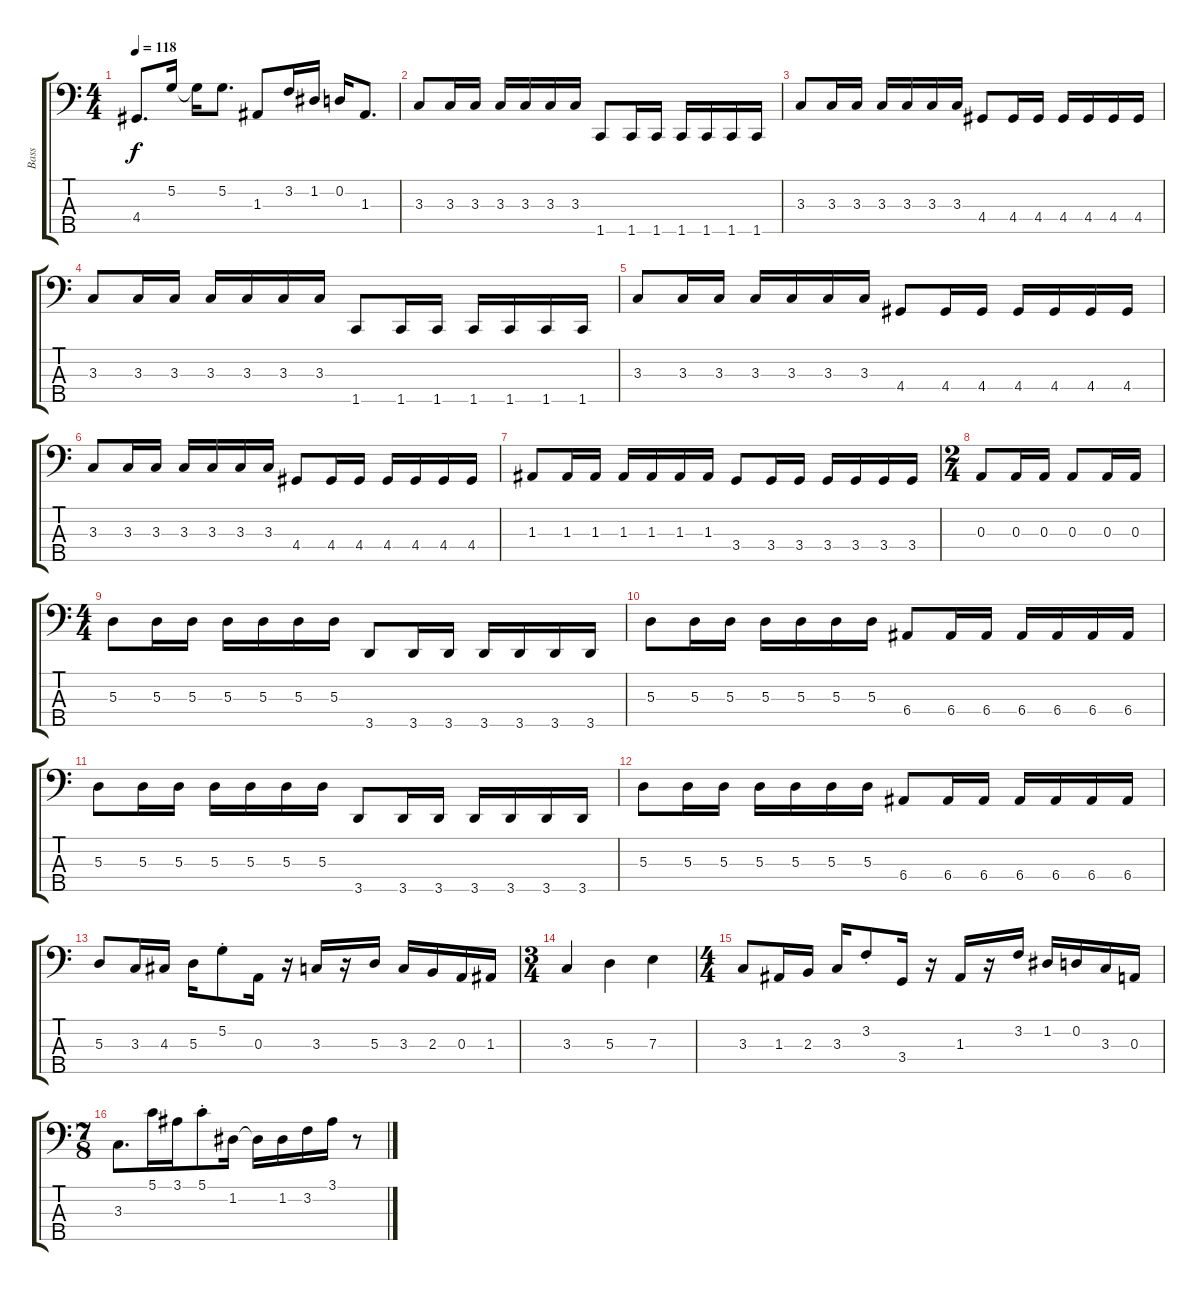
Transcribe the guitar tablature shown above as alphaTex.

\track ("Bass" "Bass") {instrument electricbassfinger}
\staff {score tabs}
\tuning (G2 D2 A1 E1 B0) {hide}
\ts (4 4)
\tempo 118
\clef f4
\ks c
4.4.8{d dy f} 5.2.16 5.2{t}.16 5.2.8{d} 1.3.8 3.2.16 1.2.16 0.2.16 1.3.8{d} |
3.3.8 3.3.16 3.3.16 3.3.16 3.3.16 3.3.16 3.3.16 1.5.8 1.5.16 1.5.16 1.5.16 1.5.16 1.5.16 1.5.16 |
3.3.8 3.3.16 3.3.16 3.3.16 3.3.16 3.3.16 3.3.16 4.4.8 4.4.16 4.4.16 4.4.16 4.4.16 4.4.16 4.4.16 |
3.3.8 3.3.16 3.3.16 3.3.16 3.3.16 3.3.16 3.3.16 1.5.8 1.5.16 1.5.16 1.5.16 1.5.16 1.5.16 1.5.16 |
3.3.8 3.3.16 3.3.16 3.3.16 3.3.16 3.3.16 3.3.16 4.4.8 4.4.16 4.4.16 4.4.16 4.4.16 4.4.16 4.4.16 |
3.3.8 3.3.16 3.3.16 3.3.16 3.3.16 3.3.16 3.3.16 4.4.8 4.4.16 4.4.16 4.4.16 4.4.16 4.4.16 4.4.16 |
1.3.8 1.3.16 1.3.16 1.3.16 1.3.16 1.3.16 1.3.16 3.4.8 3.4.16 3.4.16 3.4.16 3.4.16 3.4.16 3.4.16 |
\ts (2 4)
0.3.8 0.3.16 0.3.16 0.3.8 0.3.16 0.3.16 |
\ts (4 4)
5.3.8 5.3.16 5.3.16 5.3.16 5.3.16 5.3.16 5.3.16 3.5.8 3.5.16 3.5.16 3.5.16 3.5.16 3.5.16 3.5.16 |
5.3.8 5.3.16 5.3.16 5.3.16 5.3.16 5.3.16 5.3.16 6.4.8 6.4.16 6.4.16 6.4.16 6.4.16 6.4.16 6.4.16 |
5.3.8 5.3.16 5.3.16 5.3.16 5.3.16 5.3.16 5.3.16 3.5.8 3.5.16 3.5.16 3.5.16 3.5.16 3.5.16 3.5.16 |
5.3.8 5.3.16 5.3.16 5.3.16 5.3.16 5.3.16 5.3.16 6.4.8 6.4.16 6.4.16 6.4.16 6.4.16 6.4.16 6.4.16 |
5.3.8 3.3.16 4.3.16 5.3.16 5.2{st}.8 0.3.16 r.16 3.3.16 r.16 5.3.16 3.3.16 2.3.16 0.3.16 1.3.16 |
\ts (3 4)
3.3.4 5.3.4 7.3.4 |
\ts (4 4)
3.3.8 1.3.16 2.3.16 3.3.16 3.2{st}.8 3.4.16 r.16 1.3.16 r.16 3.2.16 1.2.16 0.2.16 3.3.16 0.3.16 |
\ts (7 8)
3.3.8{d} 5.1.16 3.1.16 5.1{st}.8 1.2.16 1.2{t}.16 1.2.16 3.2.16 3.1.16 r.8
